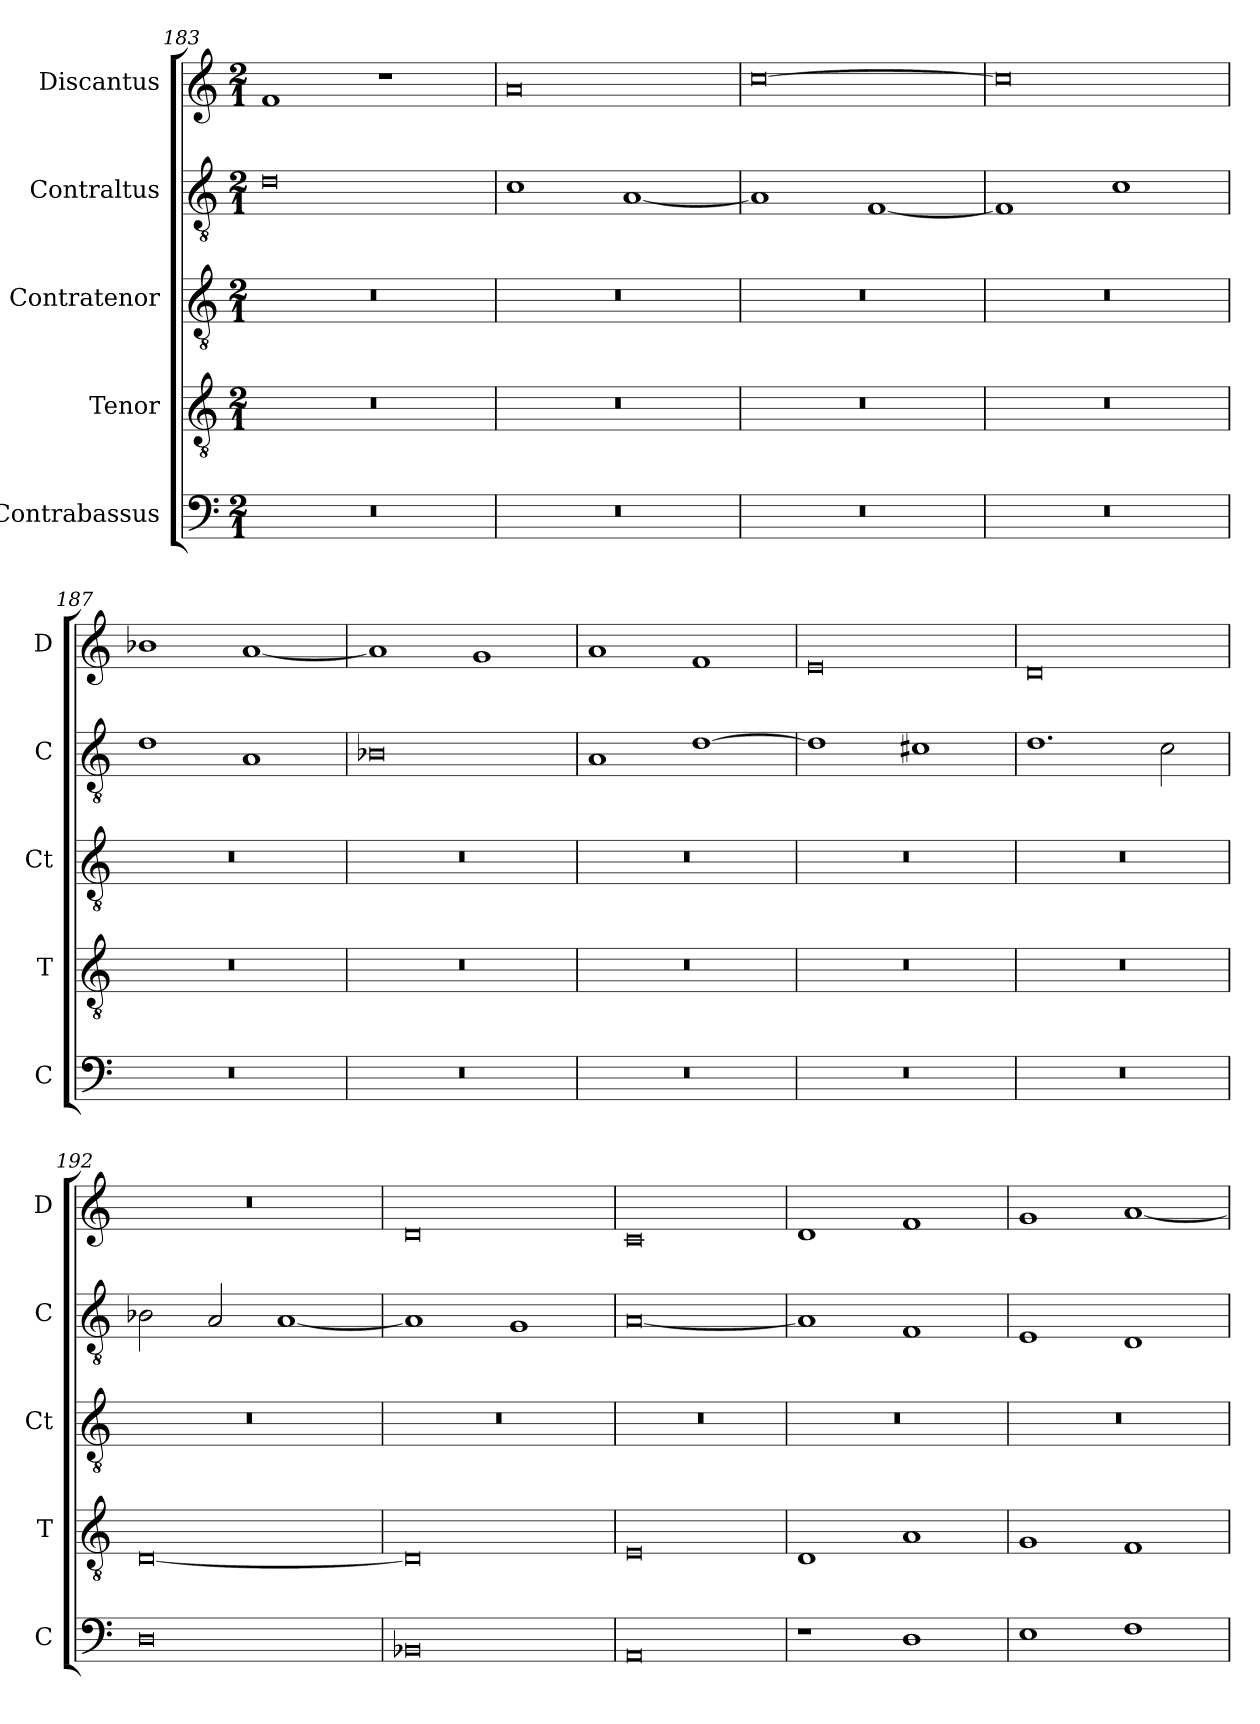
**kern	**kern	**kern	**kern	**kern
*part5	*part4	*part3	*part2	*part1
*staff5	*staff4	*staff3	*staff2	*staff1
*I"Contrabassus	*I"Tenor	*I"Contratenor	*I"Contraltus	*I"Discantus
*I'C	*I'T	*I'Ct	*I'C	*I'D
*clefF4	*clefGv2	*clefGv2	*clefGv2	*clefG2
*k[]	*k[]	*k[]	*k[]	*k[]
*M2/1	*M2/1	*M2/1	*M2/1	*M2/1
=183	=183	=183	=183	=183
0r	0r	0r	0d	1f
.	.	.	.	1r
=184	=184	=184	=184	=184
0r	0r	0r	1c	0a
.	.	.	[1A	.
=185	=185	=185	=185	=185
0r	0r	0r	1A]	[0cc
.	.	.	[1F	.
=186	=186	=186	=186	=186
0r	0r	0r	1F]	0cc]
.	.	.	1c	.
=187	=187	=187	=187	=187
0r	0r	0r	1d	1b-X
.	.	.	1A	[1a
=188	=188	=188	=188	=188
0r	0r	0r	0B-X	1a]
.	.	.	.	1g
=189	=189	=189	=189	=189
0r	0r	0r	1A	1a
.	.	.	[1d	1f
=190	=190	=190	=190	=190
0r	0r	0r	1d]	0e
.	.	.	1c#X	.
=191	=191	=191	=191	=191
0r	0r	0r	1.d	0d
.	.	.	2c\	.
=192	=192	=192	=192	=192
0D	[0D	0r	2B-X\	0r
.	.	.	2A/	.
.	.	.	[1A	.
=193	=193	=193	=193	=193
0BB-X	0D]	0r	1A]	0d
.	.	.	1G	.
=194	=194	=194	=194	=194
0AA	0E	0r	[0A	0c
=195	=195	=195	=195	=195
1r	1D	0r	1A]	1d
1D	1A	.	1F	1f
=196	=196	=196	=196	=196
1E	1G	0r	1E	1g
1F	1F	.	1D	[1a
=	=	=	=	=
*-	*-	*-	*-	*-
